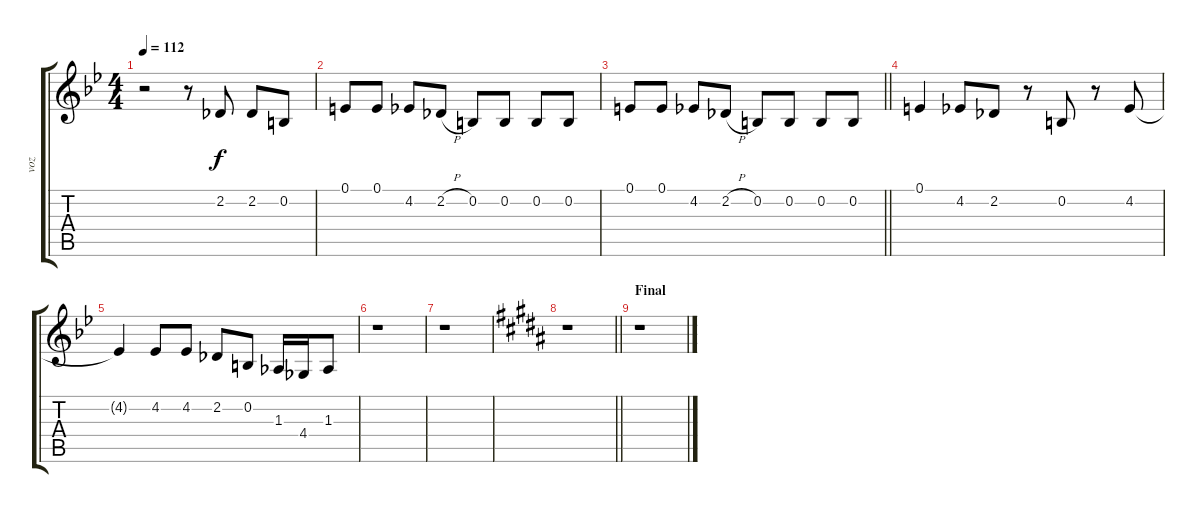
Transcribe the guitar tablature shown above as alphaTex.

\track ("voz" "voz") {instrument viola}
\staff {score tabs}
\tuning (E4 B3 G3 D3 A2 E2) {hide}
\ts (4 4)
\tempo 112
\clef g2
\ks bb
r.2{dy f} r.8 2.2.8 2.2.8 0.2.8 |
0.1.8 0.1.8 4.2.8 2.2{h}.8 0.2.8 0.2.8 0.2.8 0.2.8 |
\barLineRight lightlight
0.1.8 0.1.8 4.2.8 2.2{h}.8 0.2.8 0.2.8 0.2.8 0.2.8 |
\section ("" "")
0.1.4 4.2.8 2.2.8 r.8 0.2.8 r.8 4.2.8 |
4.2{t}.4 4.2.8 4.2.8 2.2.8 0.2.8 1.3.16 4.4.16 1.3.8 |
r.1 |
r.1 |
\barLineRight lightlight
\ks b
r.1 |
\section ("" "Final")
r.1
